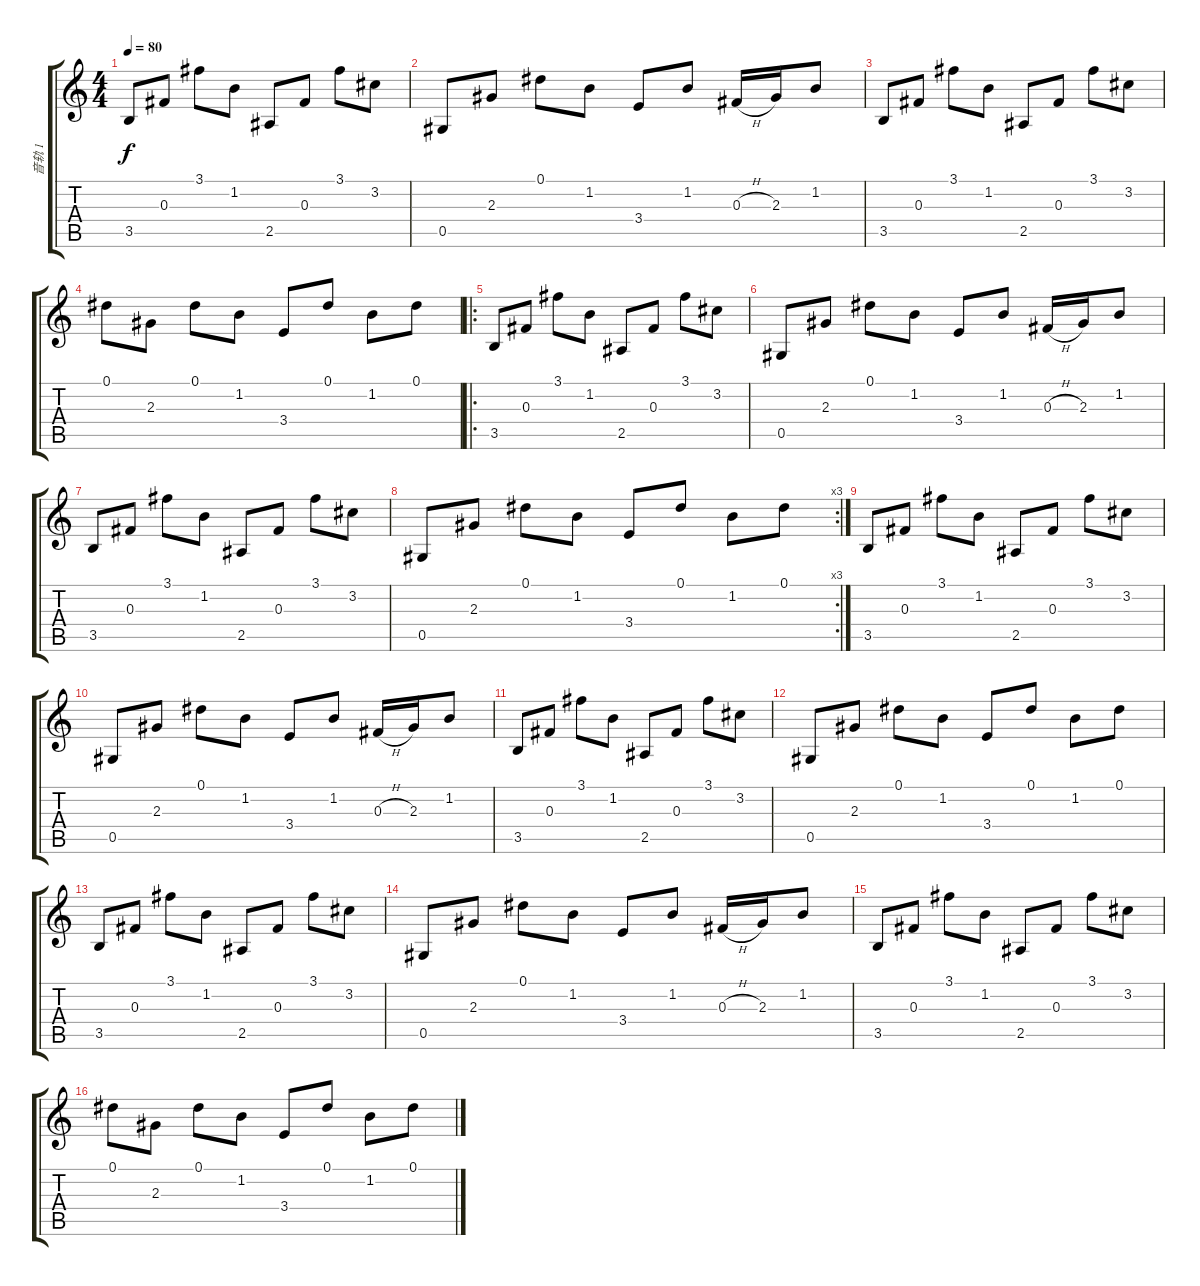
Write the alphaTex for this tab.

\track ("音轨 1" "音轨 1") {instrument electricguitarmuted}
\staff {score tabs}
\tuning (Eb4 Bb3 Gb3 Db3 Ab2 Eb2) {hide}
\ts (4 4)
\tempo 80
\clef g2
\ks c
3.5.8{dy f} 0.3.8 3.1.8 1.2.8 2.5.8 0.3.8 3.1.8 3.2.8 |
0.5.8 2.3.8 0.1.8 1.2.8 3.4.8 1.2.8 0.3{h}.16 2.3.16 1.2.8 |
3.5.8 0.3.8 3.1.8 1.2.8 2.5.8 0.3.8 3.1.8 3.2.8 |
0.1.8 2.3.8 0.1.8 1.2.8 3.4.8 0.1.8 1.2.8 0.1.8 |
\ro
3.5.8 0.3.8 3.1.8 1.2.8 2.5.8 0.3.8 3.1.8 3.2.8 |
0.5.8 2.3.8 0.1.8 1.2.8 3.4.8 1.2.8 0.3{h}.16 2.3.16 1.2.8 |
3.5.8 0.3.8 3.1.8 1.2.8 2.5.8 0.3.8 3.1.8 3.2.8 |
\rc 3
0.5.8 2.3.8 0.1.8 1.2.8 3.4.8 0.1.8 1.2.8 0.1.8 |
3.5.8 0.3.8 3.1.8 1.2.8 2.5.8 0.3.8 3.1.8 3.2.8 |
0.5.8 2.3.8 0.1.8 1.2.8 3.4.8 1.2.8 0.3{h}.16 2.3.16 1.2.8 |
3.5.8 0.3.8 3.1.8 1.2.8 2.5.8 0.3.8 3.1.8 3.2.8 |
0.5.8 2.3.8 0.1.8 1.2.8 3.4.8 0.1.8 1.2.8 0.1.8 |
3.5.8 0.3.8 3.1.8 1.2.8 2.5.8 0.3.8 3.1.8 3.2.8 |
0.5.8 2.3.8 0.1.8 1.2.8 3.4.8 1.2.8 0.3{h}.16 2.3.16 1.2.8 |
3.5.8 0.3.8 3.1.8 1.2.8 2.5.8 0.3.8 3.1.8 3.2.8 |
0.1.8 2.3.8 0.1.8 1.2.8 3.4.8 0.1.8 1.2.8 0.1.8
